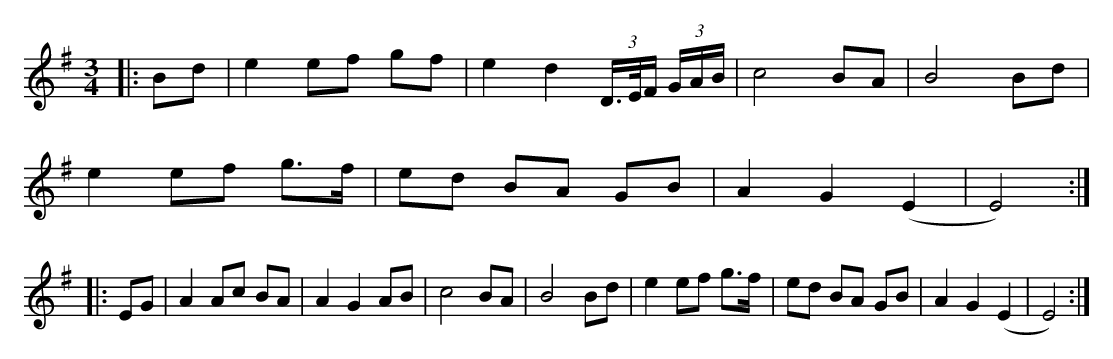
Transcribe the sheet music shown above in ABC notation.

X:1
M:3/4
K:Emin
|:Bd|e2 ef gf|e2 d2 (3D/>E/F/ (3G/A/B/|c4 BA|B4 Bd|
e2 ef g>f|ed BA GB|A2 G2 (E2|E4):|
|:EG|A2 Ac BA|A2 G2 AB|c4 BA|B4 Bd|e2 ef g>f|ed BA GB|A2 G2 (E2|E4):|
